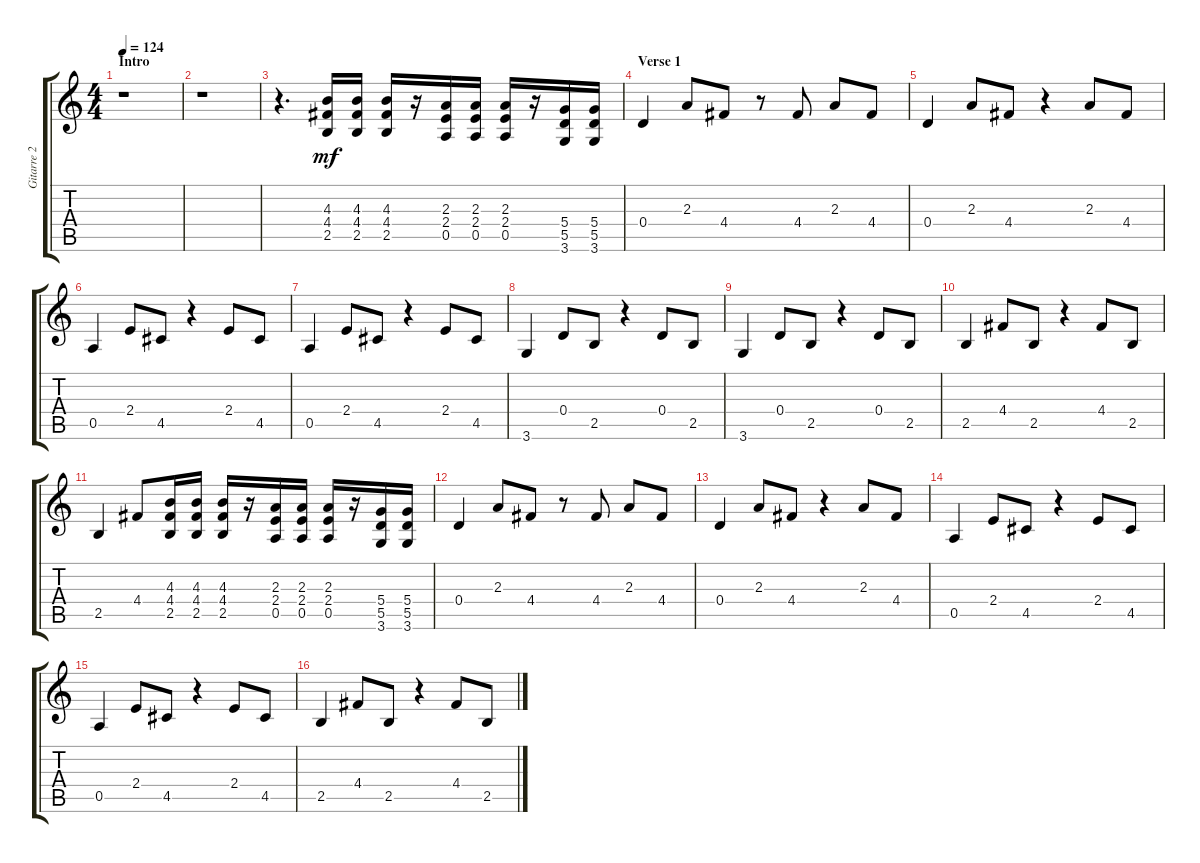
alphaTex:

\track ("Gitarre 2 - Farin Urlaub" "Gitarre 2 ") {instrument electricguitarclean}
\staff {score tabs}
\tuning (E4 B3 G3 D3 A2 E2) {hide}
\ts (4 4)
\section ("" "Intro")
\tempo 124
\clef g2
\ks c
r.1{dy mf instrument electricguitarclean} |
r.1 |
r.4{d} (4.3 4.4 2.5).16 (4.3 4.4 2.5).16 (4.3 4.4 2.5).16 r.16 (2.3 2.4 0.5).16 (2.3 2.4 0.5).16 (2.3 2.4 0.5).16 r.16 (5.4 5.5 3.6).16 (5.4 5.5 3.6).16 |
\section ("" "Verse 1")
0.4.4 2.3.8 4.4.8 r.8 4.4.8 2.3.8 4.4.8 |
0.4.4 2.3.8 4.4.8 r.4 2.3.8 4.4.8 |
0.5.4 2.4.8 4.5.8 r.4 2.4.8 4.5.8 |
0.5.4 2.4.8 4.5.8 r.4 2.4.8 4.5.8 |
3.6.4 0.4.8 2.5.8 r.4 0.4.8 2.5.8 |
3.6.4 0.4.8 2.5.8 r.4 0.4.8 2.5.8 |
2.5.4 4.4.8 2.5.8 r.4 4.4.8 2.5.8 |
2.5.4 4.4.8 (4.3 4.4 2.5).16 (4.3 4.4 2.5).16 (4.3 4.4 2.5).16 r.16 (2.3 2.4 0.5).16 (2.3 2.4 0.5).16 (2.3 2.4 0.5).16 r.16 (5.4 5.5 3.6).16 (5.4 5.5 3.6).16 |
0.4.4 2.3.8 4.4.8 r.8 4.4.8 2.3.8 4.4.8 |
0.4.4 2.3.8 4.4.8 r.4 2.3.8 4.4.8 |
0.5.4 2.4.8 4.5.8 r.4 2.4.8 4.5.8 |
0.5.4 2.4.8 4.5.8 r.4 2.4.8 4.5.8 |
2.5.4 4.4.8 2.5.8 r.4 4.4.8 2.5.8
